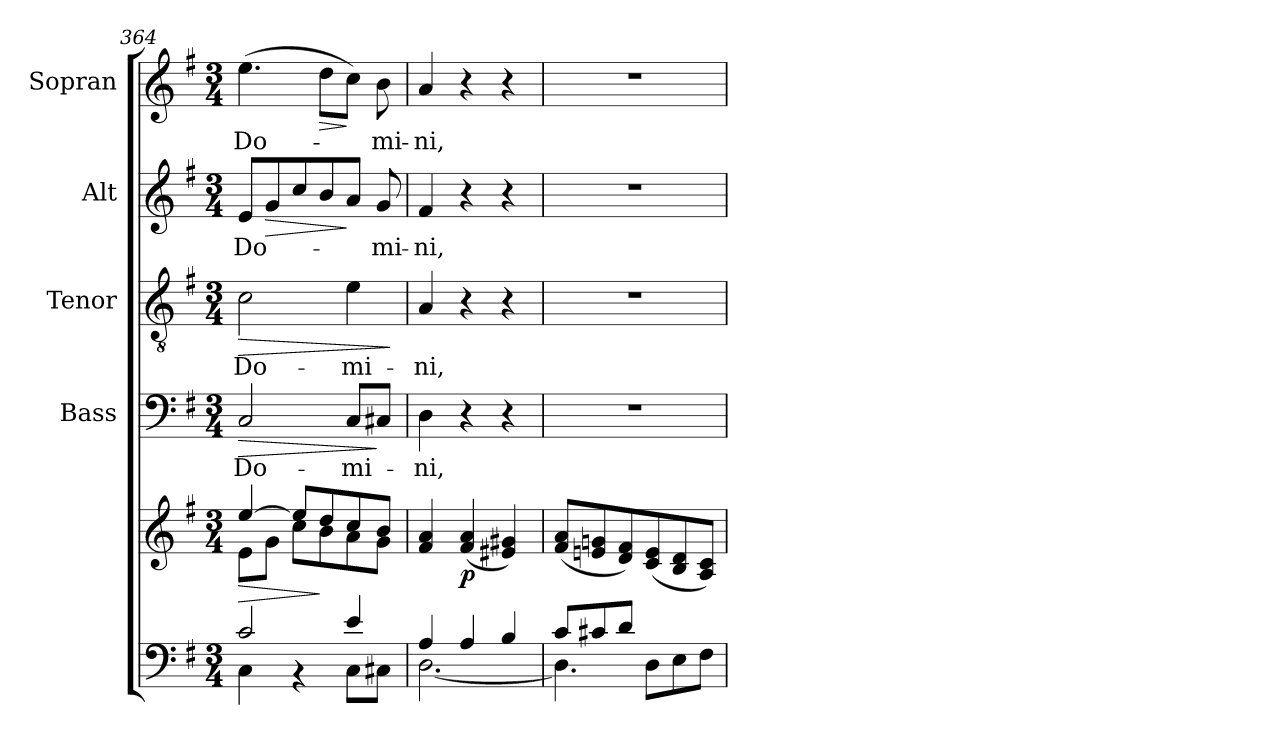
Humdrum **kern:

**kern	**kern	**dynam	**kern	**text	**dynam	**kern	**text	**dynam	**kern	**text	**dynam	**kern	**text	**dynam
*part5	*part5	*part5	*part4	*part4	*part4	*part3	*part3	*part3	*part2	*part2	*part2	*part1	*part1	*part1
*staff6	*staff5	*staff5/6	*staff4	*staff4	*staff4	*staff3	*staff3	*staff3	*staff2	*staff2	*staff2	*staff1	*staff1	*staff1
*	*	*	*I"Bass	*	*	*I"Tenor	*	*	*I"Alt	*	*	*I"Sopran	*	*
*	*	*	*I'B.	*	*	*I'T.	*	*	*I'A.	*	*	*I'S.	*	*
*clefF4	*clefG2	*	*clefF4	*	*	*clefGv2	*	*	*clefG2	*	*	*clefG2	*	*
*k[f#]	*k[f#]	*	*k[f#]	*	*	*k[f#]	*	*	*k[f#]	*	*	*k[f#]	*	*
*G:	*G:	*	*G:	*	*	*G:	*	*	*G:	*	*	*G:	*	*
*M3/4	*M3/4	*	*M3/4	*	*	*M3/4	*	*	*M3/4	*	*	*M3/4	*	*
=364	=364	=364	=364	=364	=364	=364	=364	=364	=364	=364	=364	=364	=364	=364
*^	*	*	*	*	*	*	*	*	*	*	*	*	*	*
!	!	!	!LO:HP:b	!	!LO:LY:b	!LO:HP:b	!	!LO:LY:b	!LO:HP:b	!	!LO:LY:b	!	!	!LO:LY:b	!
*	*	*^	*	*	*	*	*	*	*	*	*	*	*	*	*
2c!/	4C\	[>4ee!/	8e!\L	>	2C/	Do-	>	2c\	Do-	>	8e/L	Do-	.	(>4.ee\	Do-	.
!	!	!	!	!	!	!	!	!	!	!	!	!	!LO:HP:b	!	!	!
.	.	.	8g!\J	.	.	.	.	.	.	.	8g/	.	>	.	.	.
.	4rBB	8ee!/L]	8cc!\L	.	.	.	.	.	.	.	8cc/	.	.	.	.	.
!	!	!	!	!	!	!	!	!	!	!	!	!	!	!	!	!LO:HP:b
.	.	8dd!/	8b!\	]	.	.	.	.	.	.	8b/	.	.	8dd\L	.	>
!	!	!	!	!	!	!LO:LY:b	!	!	!LO:LY:b	!	!	!	!	!	!	!
4e!/	8C\L	8cc!/	8a!\	.	8C/L	-mi-	.	4e\	-mi-	.	8a/J	.	]	8cc\J)	.	]
!	!	!	!	!	!	!	!	!	!	!	!	!LO:LY:b	!	!	!LO:LY:b	!
.	8C#X\J	8b!/J	8g!\J	.	8C#X/J	.	]	.	.	.	8g/	-mi-	.	8b\	-mi-	.
*v	*v	*	*	*	*	*	*	*	*	*	*	*	*	*	*	*
*	*v	*v	*	*	*	*	*	*	*	*	*	*	*	*	*
.	.	.	.	.	.	.	.	]	.	.	.	.	.	.
!!LO:LB:g=z
=365	=365	=365	=365	=365	=365	=365	=365	=365	=365	=365	=365	=365	=365	=365
*^	*	*	*	*	*	*	*	*	*	*	*	*	*	*
!	!	!	!	!	!LO:LY:b	!	!	!LO:LY:b	!	!	!LO:LY:b	!	!	!LO:LY:b	!
4A!/	[<2.D\	4f#!/ 4a!/	.	4D\	-ni,	.	4A/	-ni,	.	4f#/	-ni,	.	4a/	-ni,	.
!	!	!	!LO:DY:b	!	!	!	!	!	!	!	!	!	!	!	!
4A/	.	(<4f#/ 4a/	p	4r	.	.	4r	.	.	4r	.	.	4r	.	.
4B/	.	4e#X/ 4g#X/)	.	4r	.	.	4r	.	.	4r	.	.	4r	.	.
=366	=366	=366	=366	=366	=366	=366	=366	=366	=366	=366	=366	=366	=366	=366	=366
8c/L	4.D\]	(<8f#/ 8a/L	.	2.r	.	.	2.r	.	.	2.r	.	.	2.r	.	.
8c#X/	.	8en/ 8gn/	.	.	.	.	.	.	.	.	.	.	.	.	.
8d/J	.	8d/ 8f#/)	.	.	.	.	.	.	.	.	.	.	.	.	.
8ryy	8D\L	(<8c/ 8e/	.	.	.	.	.	.	.	.	.	.	.	.	.
4ryy	8E\	8B/ 8d/	.	.	.	.	.	.	.	.	.	.	.	.	.
.	8F#\J	8A/ 8c/J)	.	.	.	.	.	.	.	.	.	.	.	.	.
*v	*v	*	*	*	*	*	*	*	*	*	*	*	*	*	*
=	=	=	=	=	=	=	=	=	=	=	=	=	=	=
*-	*-	*-	*-	*-	*-	*-	*-	*-	*-	*-	*-	*-	*-	*-
